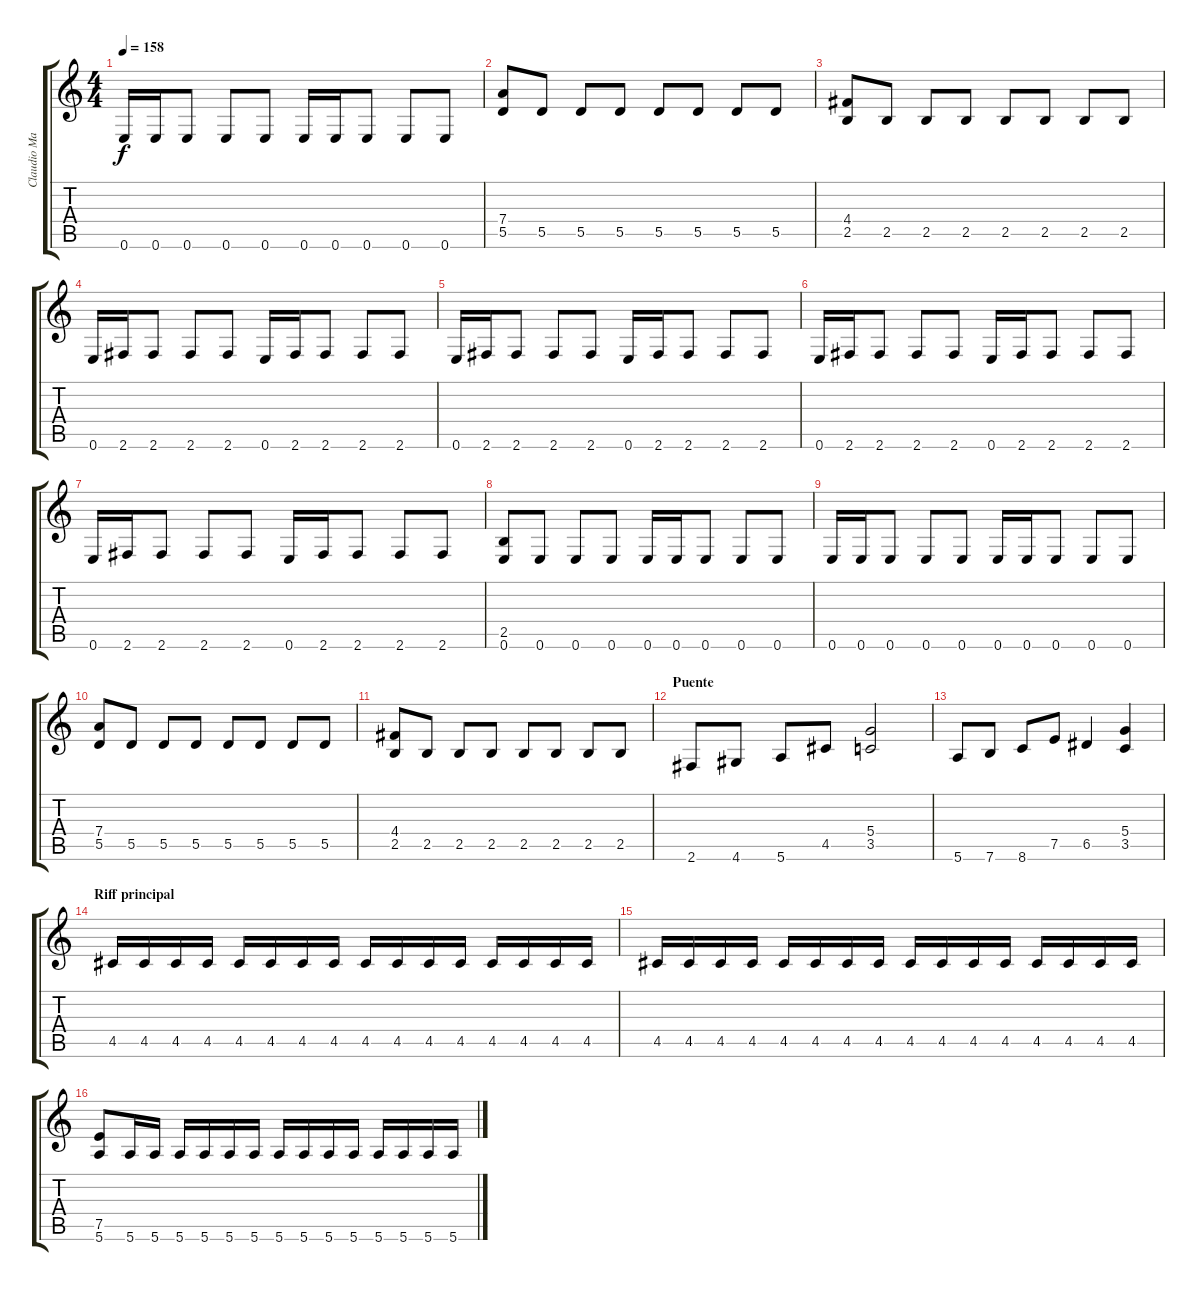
\track ("Claudio Marciello (Gtr 2)" "Claudio Ma") {instrument distortionguitar}
\staff {score tabs}
\tuning (E4 B3 G3 D3 A2 E2) {hide}
\ts (4 4)
\tempo 158
\clef g2
\ks c
0.6.16{dy f} 0.6.16 0.6.8 0.6.8 0.6.8 0.6.16 0.6.16 0.6.8 0.6.8 0.6.8 |
(7.4 5.5).8 5.5.8 5.5.8 5.5.8 5.5.8 5.5.8 5.5.8 5.5.8 |
(4.4 2.5).8 2.5.8 2.5.8 2.5.8 2.5.8 2.5.8 2.5.8 2.5.8 |
0.6.16 2.6.16 2.6.8 2.6.8 2.6.8 0.6.16 2.6.16 2.6.8 2.6.8 2.6.8 |
0.6.16 2.6.16 2.6.8 2.6.8 2.6.8 0.6.16 2.6.16 2.6.8 2.6.8 2.6.8 |
0.6.16 2.6.16 2.6.8 2.6.8 2.6.8 0.6.16 2.6.16 2.6.8 2.6.8 2.6.8 |
0.6.16 2.6.16 2.6.8 2.6.8 2.6.8 0.6.16 2.6.16 2.6.8 2.6.8 2.6.8 |
(2.5 0.6).8 0.6.8 0.6.8 0.6.8 0.6.16 0.6.16 0.6.8 0.6.8 0.6.8 |
0.6.16 0.6.16 0.6.8 0.6.8 0.6.8 0.6.16 0.6.16 0.6.8 0.6.8 0.6.8 |
(7.4 5.5).8 5.5.8 5.5.8 5.5.8 5.5.8 5.5.8 5.5.8 5.5.8 |
(4.4 2.5).8 2.5.8 2.5.8 2.5.8 2.5.8 2.5.8 2.5.8 2.5.8 |
\section ("" "Puente")
2.6.8 4.6.8 5.6.8 4.5.8 (5.4 3.5).2 |
5.6.8 7.6.8 8.6.8 7.5.8 6.5.4 (5.4 3.5).4 |
\section ("" "Riff principal")
4.5.16 4.5.16 4.5.16 4.5.16 4.5.16 4.5.16 4.5.16 4.5.16 4.5.16 4.5.16 4.5.16 4.5.16 4.5.16 4.5.16 4.5.16 4.5.16 |
4.5.16 4.5.16 4.5.16 4.5.16 4.5.16 4.5.16 4.5.16 4.5.16 4.5.16 4.5.16 4.5.16 4.5.16 4.5.16 4.5.16 4.5.16 4.5.16 |
(7.5 5.6).8 5.6.16 5.6.16 5.6.16 5.6.16 5.6.16 5.6.16 5.6.16 5.6.16 5.6.16 5.6.16 5.6.16 5.6.16 5.6.16 5.6.16
